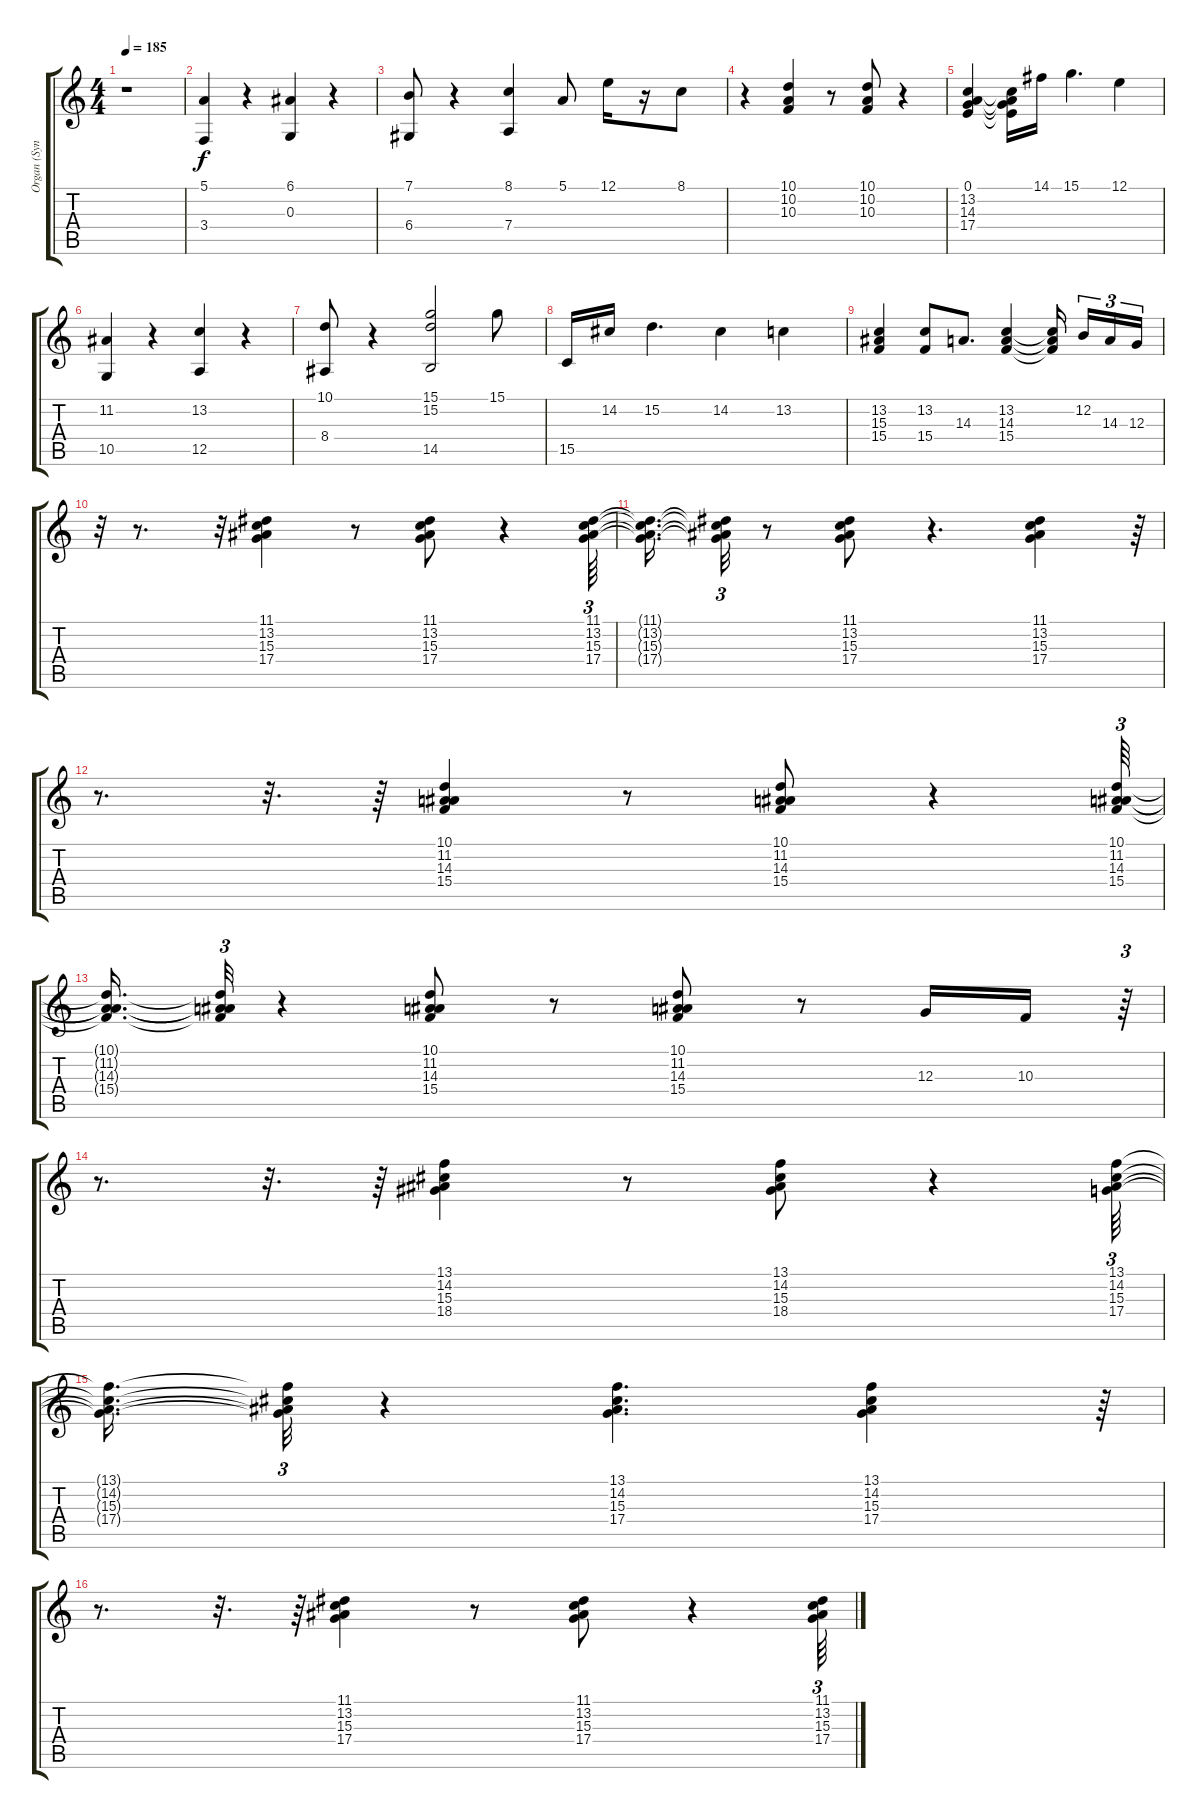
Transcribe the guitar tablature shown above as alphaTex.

\track ("Organ (Synth IV)" "Organ (Syn") {instrument rockorgan}
\staff {score tabs}
\tuning (E4 B3 G3 D3 A2 E2) {hide}
\ts (4 4)
\tempo 185
\clef g2
\ks c
r.1{dy f} |
(5.1 3.4).4 r.4 (6.1 0.3).4 r.4 |
(7.1 6.4).8 r.4 (8.1 7.4).4 5.1.8 12.1.16 r.16 8.1.8 |
r.4 (10.1 10.2 10.3).4 r.8 (10.1 10.2 10.3).8 r.4 |
(0.1 13.2 14.3 17.4).4 (0.1{t} 13.2{t} 14.3{t} 17.4{t}).16 14.1.16 15.1.4{d} 12.1.4 |
(11.2 10.5).4 r.4 (13.2 12.5).4 r.4 |
(10.1 8.4).8 r.4 (15.1 15.2 14.5).2 15.1.8 |
15.5.16 14.2.16 15.2.4{d} 14.2.4 13.2.4 |
(13.2 15.3 15.4).4 (13.2 15.4).8 14.3.8{d} (13.2 14.3 15.4).4 (13.2{t} 14.3{t} 15.4{t}).16{beam splitsecondary} 12.2.16{tu (3 2)} 14.3.16{tu (3 2)} 12.3.16{tu (3 2)} |
r.32{tu (3 2)} r.8{d} r.32 (11.1 13.2 15.3 17.4).4 r.8 (11.1 13.2 15.3 17.4).8 r.4 (11.1 13.2 15.3 17.4).64{tu (3 2)} |
(11.1{t} 13.2{t} 15.3{t} 17.4{t}).16{d} (11.1{t} 13.2{t} 15.3{t} 17.4{t}).32{tu (3 2)} r.8 (11.1 13.2 15.3 17.4).8 r.4{d} (11.1 13.2 15.3 17.4).4 r.64{tu (3 2)} |
r.8{d} r.32{d} r.64 (10.1 11.2 14.3 15.4).4 r.8 (10.1 11.2 14.3 15.4).8 r.4 (10.1 11.2 14.3 15.4).64{tu (3 2)} |
(10.1{t} 11.2{t} 14.3{t} 15.4{t}).16{d} (10.1{t} 11.2{t} 14.3{t} 15.4{t}).32{tu (3 2)} r.4 (10.1 11.2 14.3 15.4).8 r.8 (10.1 11.2 14.3 15.4).8 r.8 12.3.16 10.3.16 r.64{tu (3 2)} |
r.8{d} r.32{d} r.64 (13.1 14.2 15.3 18.4).4 r.8 (13.1 14.2 15.3 18.4).8 r.4 (13.1 14.2 15.3 17.4).64{tu (3 2)} |
(13.1{t} 14.2{t} 15.3{t} 17.4{t}).16{d} (13.1{t} 14.2{t} 15.3{t} 17.4{t}).32{tu (3 2)} r.4 (13.1 14.2 15.3 17.4).4{d} (13.1 14.2 15.3 17.4).4 r.64{tu (3 2)} |
r.8{d} r.32{d} r.64 (11.1 13.2 15.3 17.4).4 r.8 (11.1 13.2 15.3 17.4).8 r.4 (11.1 13.2 15.3 17.4).64{tu (3 2)}
